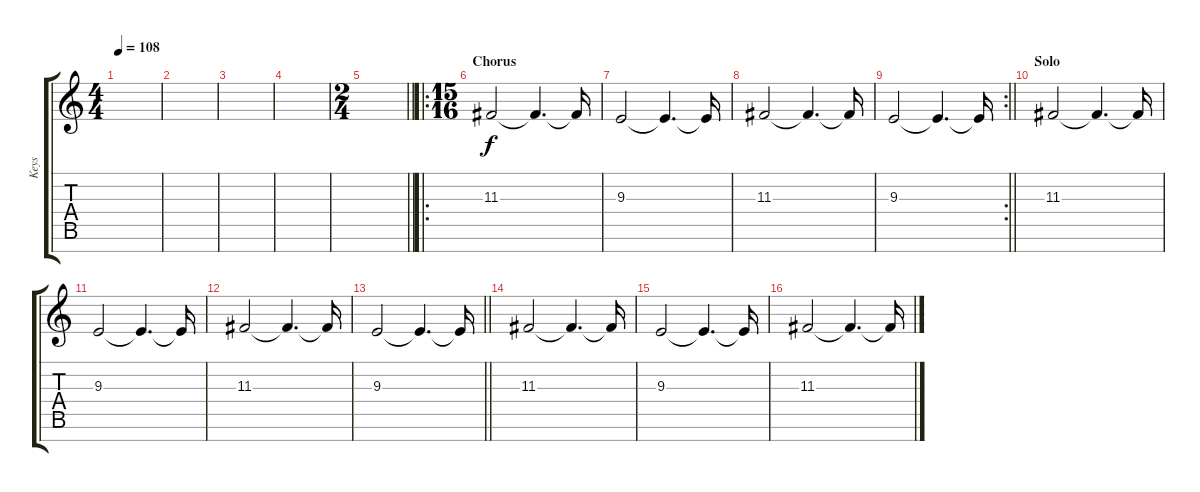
\track ("Keys" "Keys") {instrument stringensemble2}
\staff {score tabs}
\tuning (E4 B3 G3 D3 A2 E2 B1) {hide}
\ts (4 4)
\tempo 108
\clef g2
\ks c
|
|
|
|
\ts (2 4)
\barLineRight lightlight
|
\ro
\ts (15 16)
\section ("" "Chorus")
11.3.2 11.3{t}.4{d} 11.3{t}.16 |
9.3.2 9.3{t}.4{d} 9.3{t}.16 |
11.3.2 11.3{t}.4{d} 11.3{t}.16 |
\rc 2
\barLineRight lightlight
9.3.2 9.3{t}.4{d} 9.3{t}.16 |
\section ("" "Solo")
11.3.2 11.3{t}.4{d} 11.3{t}.16 |
9.3.2 9.3{t}.4{d} 9.3{t}.16 |
11.3.2 11.3{t}.4{d} 11.3{t}.16 |
\barLineRight lightlight
9.3.2 9.3{t}.4{d} 9.3{t}.16 |
11.3.2 11.3{t}.4{d} 11.3{t}.16 |
9.3.2 9.3{t}.4{d} 9.3{t}.16 |
11.3.2 11.3{t}.4{d} 11.3{t}.16
